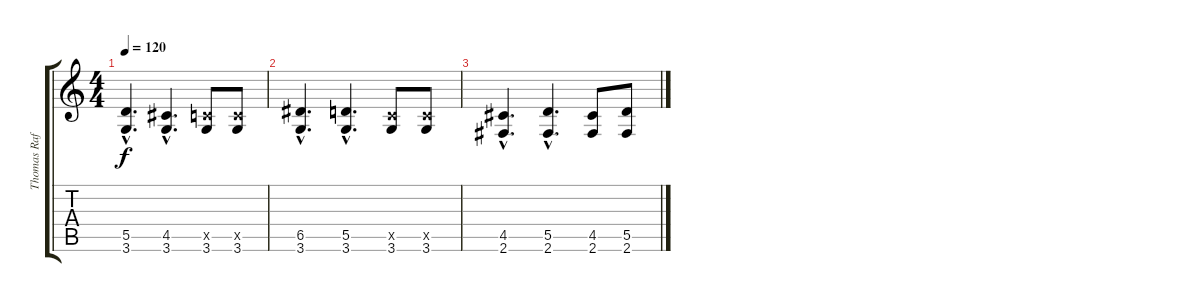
\track ("Thomas Raftsjö" "Thomas Raf") {instrument distortionguitar}
\staff {score tabs}
\tuning (E4 B3 G3 D3 A2 E2) {hide}
\ts (4 4)
\tempo 120
\clef g2
\ks c
(5.5{hac} 3.6{hac}).4{d dy f} (4.5{hac} 3.6{hac}).4{d} (3.5{x} 3.6).8 (3.5{x} 3.6).8 |
(6.5{hac} 3.6{hac}).4{d volume 4} (5.5{hac} 3.6{hac}).4{d} (3.5{x} 3.6).8 (3.5{x} 3.6).8 |
(4.5{hac} 2.6{hac}).4{d volume 3} (5.5{hac} 2.6{hac}).4{d} (4.5 2.6).8 (5.5 2.6).8
